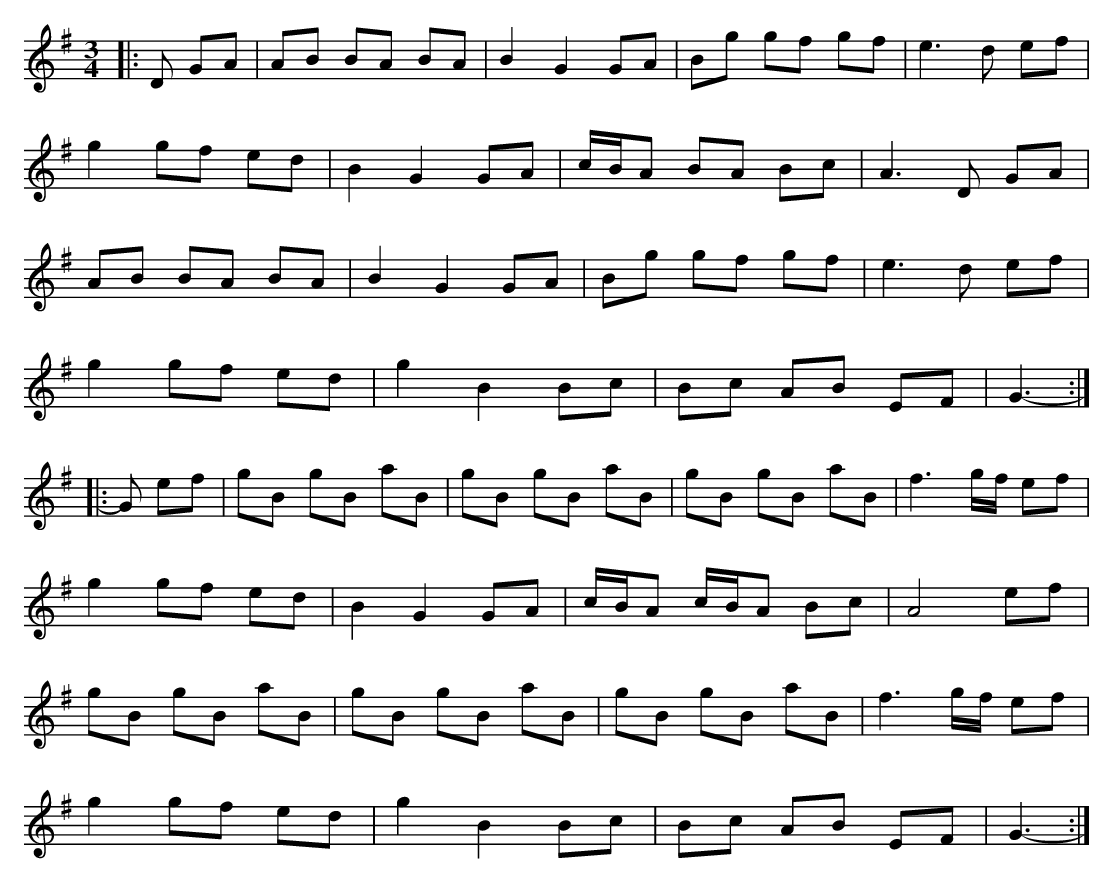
X:1
M:3/4
K:G
|:D GA|AB BA BA|B2 G2 GA|Bg gf gf|e3 d ef|
g2 gf ed|B2 G2 GA|c/B/A BA Bc|A3 D GA|
AB BA BA|B2 G2 GA|Bg gf gf|e3 d ef|
g2 gf ed|g2 B2 Bc|Bc AB EF|G3-:|
|:G ef|gB gB aB|gB gB aB|gB gB aB|f3 g/f/ ef|
g2 gf ed|B2 G2 GA|c/B/A c/B/A Bc|A4 ef|
gB gB aB|gB gB aB|gB gB aB|f3 g/f/ ef|
g2 gf ed|g2 B2 Bc|Bc AB EF|G3-:|
